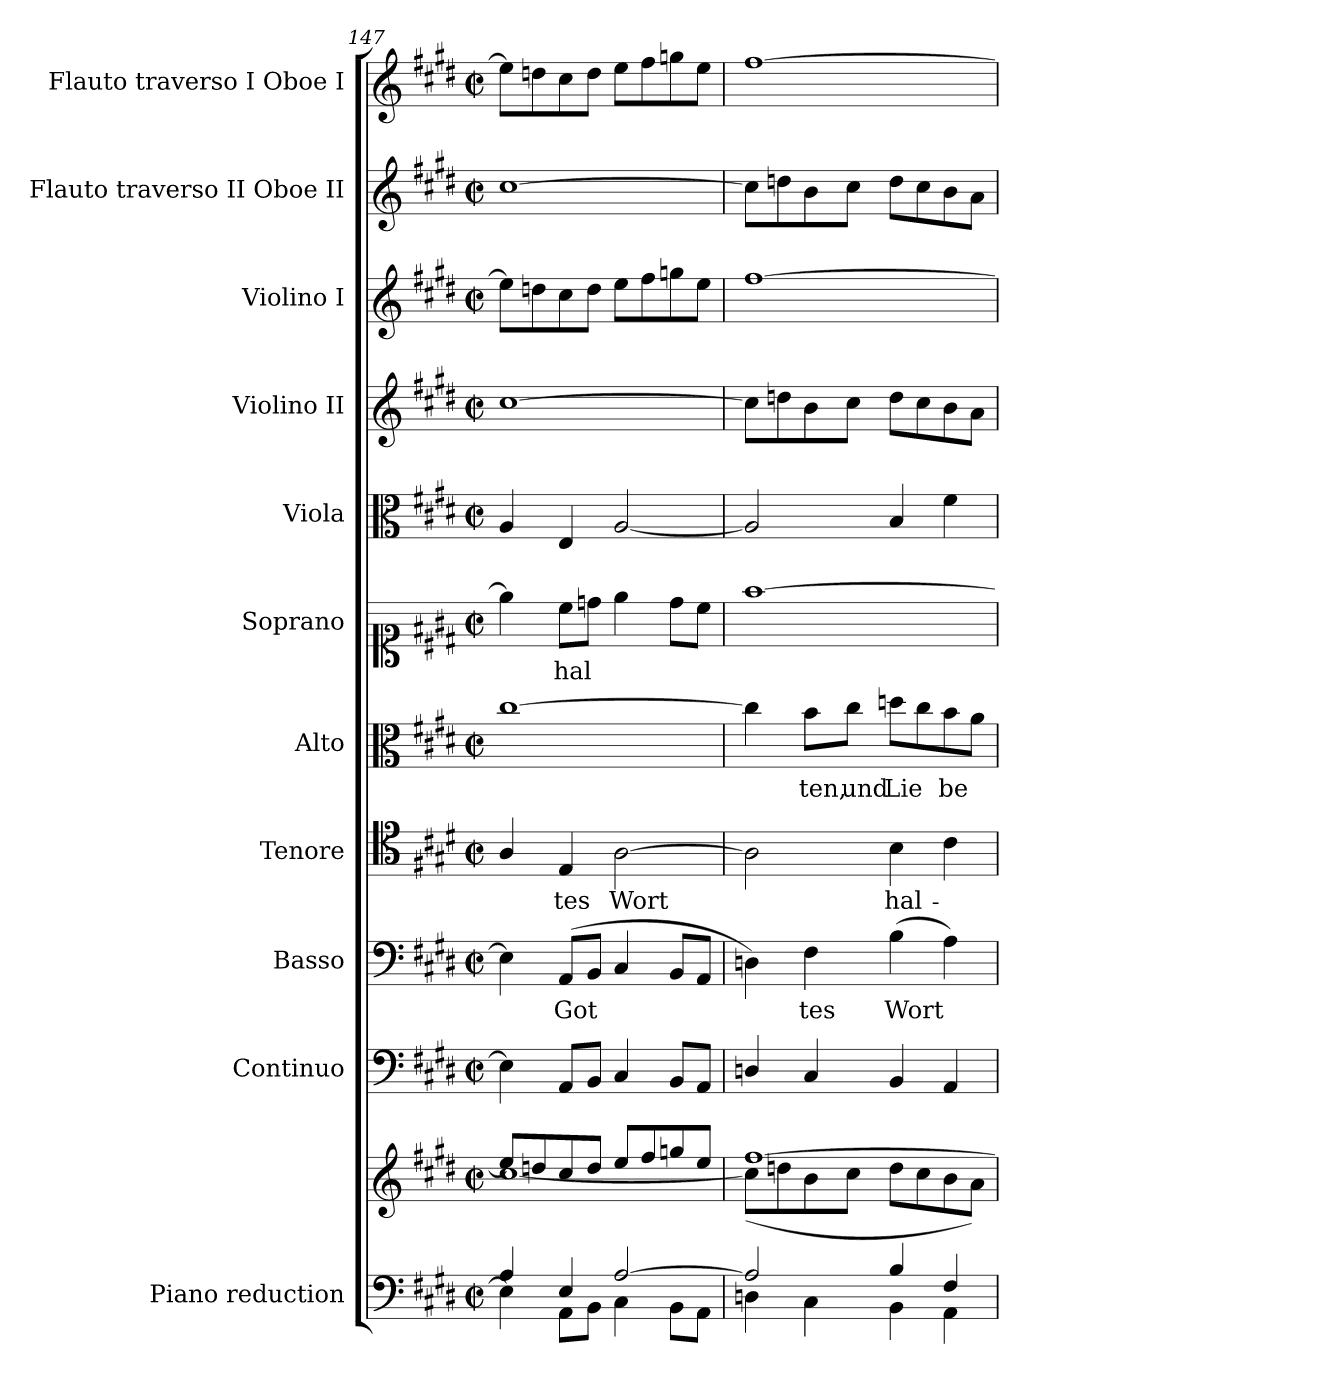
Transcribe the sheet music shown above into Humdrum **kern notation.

**kern	**kern	**kern	**kern	**text	**kern	**text	**kern	**text	**kern	**text	**kern	**kern	**kern	**kern	**kern
*part11	*part11	*part10	*part9	*part9	*part8	*part8	*part7	*part7	*part6	*part6	*part5	*part4	*part3	*part2	*part1
*staff12	*staff11	*staff10	*staff9	*staff9	*staff8	*staff8	*staff7	*staff7	*staff6	*staff6	*staff5	*staff4	*staff3	*staff2	*staff1
*I"Piano reduction	*	*I"Continuo	*I"Basso	*	*I"Tenore	*	*I"Alto	*	*I"Soprano	*	*I"Viola	*I"Violino II	*I"Violino I	*I"Flauto traverso II Oboe II	*I"Flauto traverso I Oboe I
*I'Pno	*	*	*	*	*	*	*	*	*	*	*	*	*	*I'Ob	*I'Ob
*clefF4	*clefG2	*clefF4	*clefF4	*	*clefC4	*	*clefC3	*	*clefC1	*	*clefC3	*clefG2	*clefG2	*clefG2	*clefG2
*k[f#c#g#d#]	*k[f#c#g#d#]	*k[f#c#g#d#]	*k[f#c#g#d#]	*	*k[f#c#g#d#]	*	*k[f#c#g#d#]	*	*k[f#c#g#d#]	*	*k[f#c#g#d#]	*k[f#c#g#d#]	*k[f#c#g#d#]	*k[f#c#g#d#]	*k[f#c#g#d#]
*M2/2	*M2/2	*M2/2	*M2/2	*	*M2/2	*	*M2/2	*	*M2/2	*	*M2/2	*M2/2	*M2/2	*M2/2	*M2/2
*met(c|)	*met(c|)	*met(c|)	*met(c|)	*	*met(c|)	*	*met(c|)	*	*met(c|)	*	*met(c|)	*met(c|)	*met(c|)	*met(c|)	*met(c|)
=147	=147	=147	=147	=147	=147	=147	=147	=147	=147	=147	=147	=147	=147	=147	=147
*^	*^	*	*	*	*	*	*	*	*	*	*	*	*	*	*
!	!	!	!	!	!	!	!	!	!	!LO:LY:b	!	!	!	!	!	!	!
4A/	4E\]	8ee/L]	[1cc#	4E\]	4E\]	.	4A/	.	[1cc#	--	4ee\]	.	4A/	[1cc#	8ee\L]	[1cc#	8ee\L]
.	.	8ddn/	.	.	.	.	.	.	.	.	.	.	.	.	8ddn\	.	8ddn\
!	!	!	!	!	!	!LO:LY:b	!	!LO:LY:b	!	!	!	!LO:LY:b	!	!	!	!	!
4E/	8AA\L	8cc#/	.	8AA/L	(8AA/L	Got	4E/	tes	.	.	8cc#\L	hal	4E/	.	8cc#\	.	8cc#\
.	8BB\J	8dd/J	.	8BB/J	8BB/J	.	.	.	.	.	8ddn\J	.	.	.	8dd\J	.	8dd\J
!	!	!	!	!	!	!	!	!LO:LY:b	!	!	!	!	!	!	!	!	!
[2A/	4C#\	8ee/L	.	4C#/	4C#/	.	[2A\	Wort	.	.	4ee\	.	[2A/	.	8ee\L	.	8ee\L
.	.	8ff#/	.	.	.	.	.	.	.	.	.	.	.	.	8ff#\	.	8ff#\
.	8BB\L	8ggn/	.	8BB/L	8BB/L	.	.	.	.	.	8dd\L	.	.	.	8ggn\	.	8ggn\
.	8AA\J	8ee/J	.	8AA/J	8AA/J	.	.	.	.	.	8cc#\J	.	.	.	8ee\J	.	8ee\J
=148	=148	=148	=148	=148	=148	=148	=148	=148	=148	=148	=148	=148	=148	=148	=148	=148	=148
!	!	!	!	!	!	!	!	!	!	!	!	!LO:LY:b	!	!	!	!	!
2A/]	4Dn\	[1ff#	(8cc#\L]	4Dn/	4Dn\)	.	2A\]	.	4cc#\]	.	[1ff#	--	2A/]	8cc#\L]	[1ff#	8cc#\L]	[1ff#
.	.	.	8ddn\	.	.	.	.	.	.	.	.	.	.	8ddn\	.	8ddn\	.
!	!	!	!	!	!	!LO:LY:b	!	!	!	!LO:LY:b	!	!	!	!	!	!	!
.	4C#\	.	8b\	4C#/	4F#\	tes	.	.	8b\L	ten,	.	.	.	8b\	.	8b\	.
!	!	!	!	!	!	!	!	!	!	!LO:LY:b	!	!	!	!	!	!	!
.	.	.	8cc#\J	.	.	.	.	.	8cc#\J	und	.	.	.	8cc#\J	.	8cc#\J	.
!	!	!	!	!	!	!LO:LY:b	!	!LO:LY:b	!	!LO:LY:b	!	!	!	!	!	!	!
4B/	4BB\	.	8dd\L	4BB/	(4B\	Wort	4B\	hal-	8ddn\L	Lie	.	.	4B/	8dd\L	.	8dd\L	.
.	.	.	8cc#\	.	.	.	.	.	8cc#\	.	.	.	.	8cc#\	.	8cc#\	.
!	!	!	!	!	!	!	!	!	!	!LO:LY:b	!	!	!	!	!	!	!
4F#/	4AA\	.	8b\	4AA/	4A\)	.	4c#\	.	8b\	be	.	.	4f#\	8b\	.	8b\	.
.	.	.	8a\J)	.	.	.	.	.	8a\J	.	.	.	.	8a\J	.	8a\J	.
*v	*v	*	*	*	*	*	*	*	*	*	*	*	*	*	*	*	*
*	*v	*v	*	*	*	*	*	*	*	*	*	*	*	*	*	*
=	=	=	=	=	=	=	=	=	=	=	=	=	=	=	=
*-	*-	*-	*-	*-	*-	*-	*-	*-	*-	*-	*-	*-	*-	*-	*-
